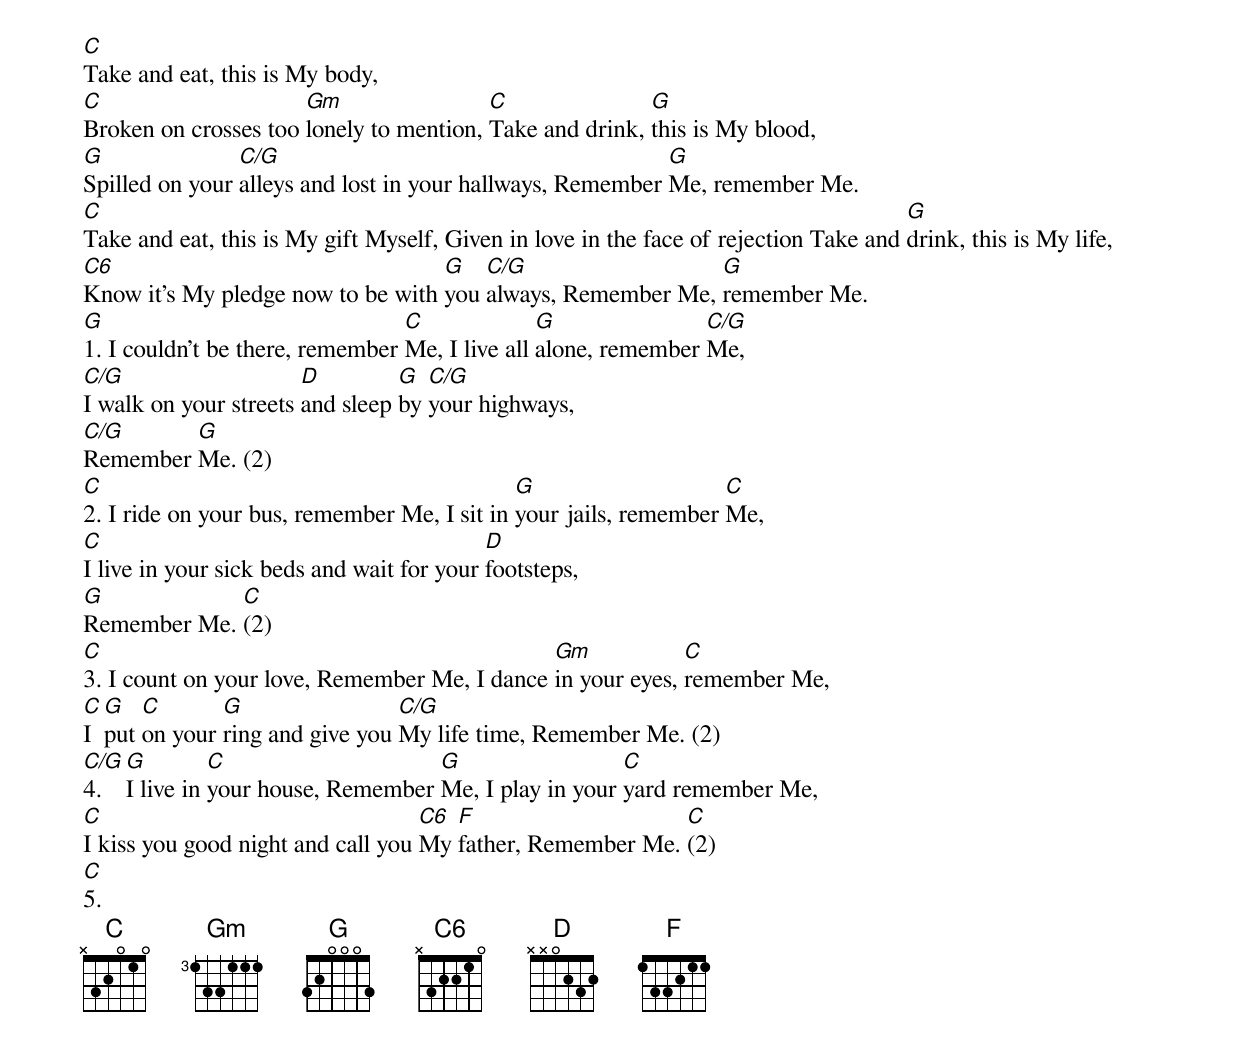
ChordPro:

[C]Take and eat, this is My body,
[C]Broken on crosses too [Gm]lonely to mention, [C]Take and drink, [G]this is My blood,
[G]Spilled on your [C/G]alleys and lost in your hallways, Remember [G]Me, remember Me.
[C]Take and eat, this is My gift Myself, Given in love in the face of rejection Take and [G]drink, this is My life,
[C6]Know it’s My pledge now to be with [G]you [C/G]always, Remember Me, [G]remember Me.
[G]1. I couldn’t be there, remember [C]Me, I live all [G]alone, remember [C/G]Me,
[C/G]I walk on your streets [D]and sleep [G]by [C/G]your highways,
[C/G]Remember [G]Me. (2)
[C]2. I ride on your bus, remember Me, I sit in [G]your jails, remember [C]Me,
[C]I live in your sick beds and wait for your [D]footsteps,
[G]Remember Me. [C](2)
[C]3. I count on your love, Remember Me, I dance [Gm]in your eyes, [C]remember Me,
[C]I [G]put [C]on your [G]ring and give you [C/G]My life time, Remember Me. (2)
[C/G]4. [G]I live in [C]your house, Remember [G]Me, I play in your [C]yard remember Me,
[C]I kiss you good night and call you [C6]My [F]father, Remember Me. [C](2)
[C]5.
